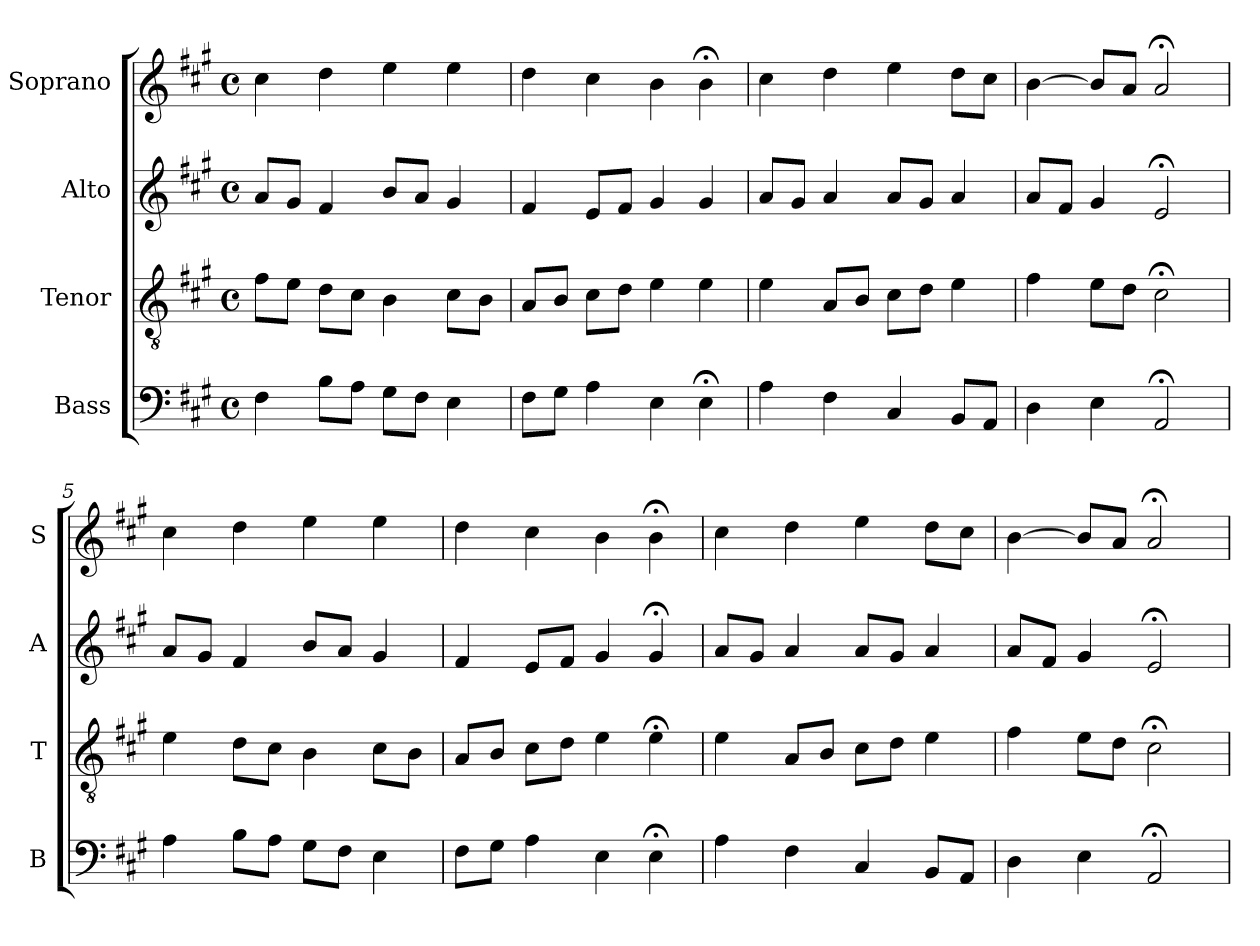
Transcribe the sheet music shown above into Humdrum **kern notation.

**kern	**kern	**kern	**kern
*part4	*part3	*part2	*part1
*staff4	*staff3	*staff2	*staff1
*I"Bass	*I"Tenor	*I"Alto	*I"Soprano
*I'B	*I'T	*I'A	*I'S
*clefF4	*clefGv2	*clefG2	*clefG2
*k[f#c#g#]	*k[f#c#g#]	*k[f#c#g#]	*k[f#c#g#]
*A:	*A:	*A:	*A:
*M4/4	*M4/4	*M4/4	*M4/4
*met(c)	*met(c)	*met(c)	*met(c)
*MM100	*MM100	*MM100	*MM100
=1	=1	=1	=1
4F#	8f#L	8aL	4cc#
.	8eJ	8g#J	.
8BL	8dL	4f#	4dd
8AJ	8c#J	.	.
8G#L	4B	8bL	4ee
8F#J	.	8aJ	.
4E	8c#L	4g#	4ee
.	8BJ	.	.
=2	=2	=2	=2
8F#L	8AL	4f#	4dd
8G#J	8BJ	.	.
4A	8c#L	8eL	4cc#
.	8dJ	8f#J	.
4E	4e	4g#	4b
4E;<	4e	4g#	4b;<
=3	=3	=3	=3
4A	4e	8aL	4cc#
.	.	8g#J	.
4F#	8AL	4a	4dd
.	8BJ	.	.
4C#	8c#L	8aL	4ee
.	8dJ	8g#J	.
8BBL	4e	4a	8ddL
8AAJ	.	.	8cc#J
=4	=4	=4	=4
4D	4f#	8aL	[4b
.	.	8f#J	.
4E	8eL	4g#	8bL]
.	8dJ	.	8aJ
2AA;<	2c#;<	2e;<	2a;<
=5	=5	=5	=5
4A	4e	8aL	4cc#
.	.	8g#J	.
8BL	8dL	4f#	4dd
8AJ	8c#J	.	.
8G#L	4B	8bL	4ee
8F#J	.	8aJ	.
4E	8c#L	4g#	4ee
.	8BJ	.	.
=6	=6	=6	=6
8F#L	8AL	4f#	4dd
8G#J	8BJ	.	.
4A	8c#L	8eL	4cc#
.	8dJ	8f#J	.
4E	4e	4g#	4b
4E;<	4e;<	4g#;<	4b;<
=7	=7	=7	=7
4A	4e	8aL	4cc#
.	.	8g#J	.
4F#	8AL	4a	4dd
.	8BJ	.	.
4C#	8c#L	8aL	4ee
.	8dJ	8g#J	.
8BBL	4e	4a	8ddL
8AAJ	.	.	8cc#J
=8	=8	=8	=8
4D	4f#	8aL	[4b
.	.	8f#J	.
4E	8eL	4g#	8bL]
.	8dJ	.	8aiJ
2AA;<	2c#;<i	2e;<	2a;<i
=	=	=	=
*-	*-	*-	*-
